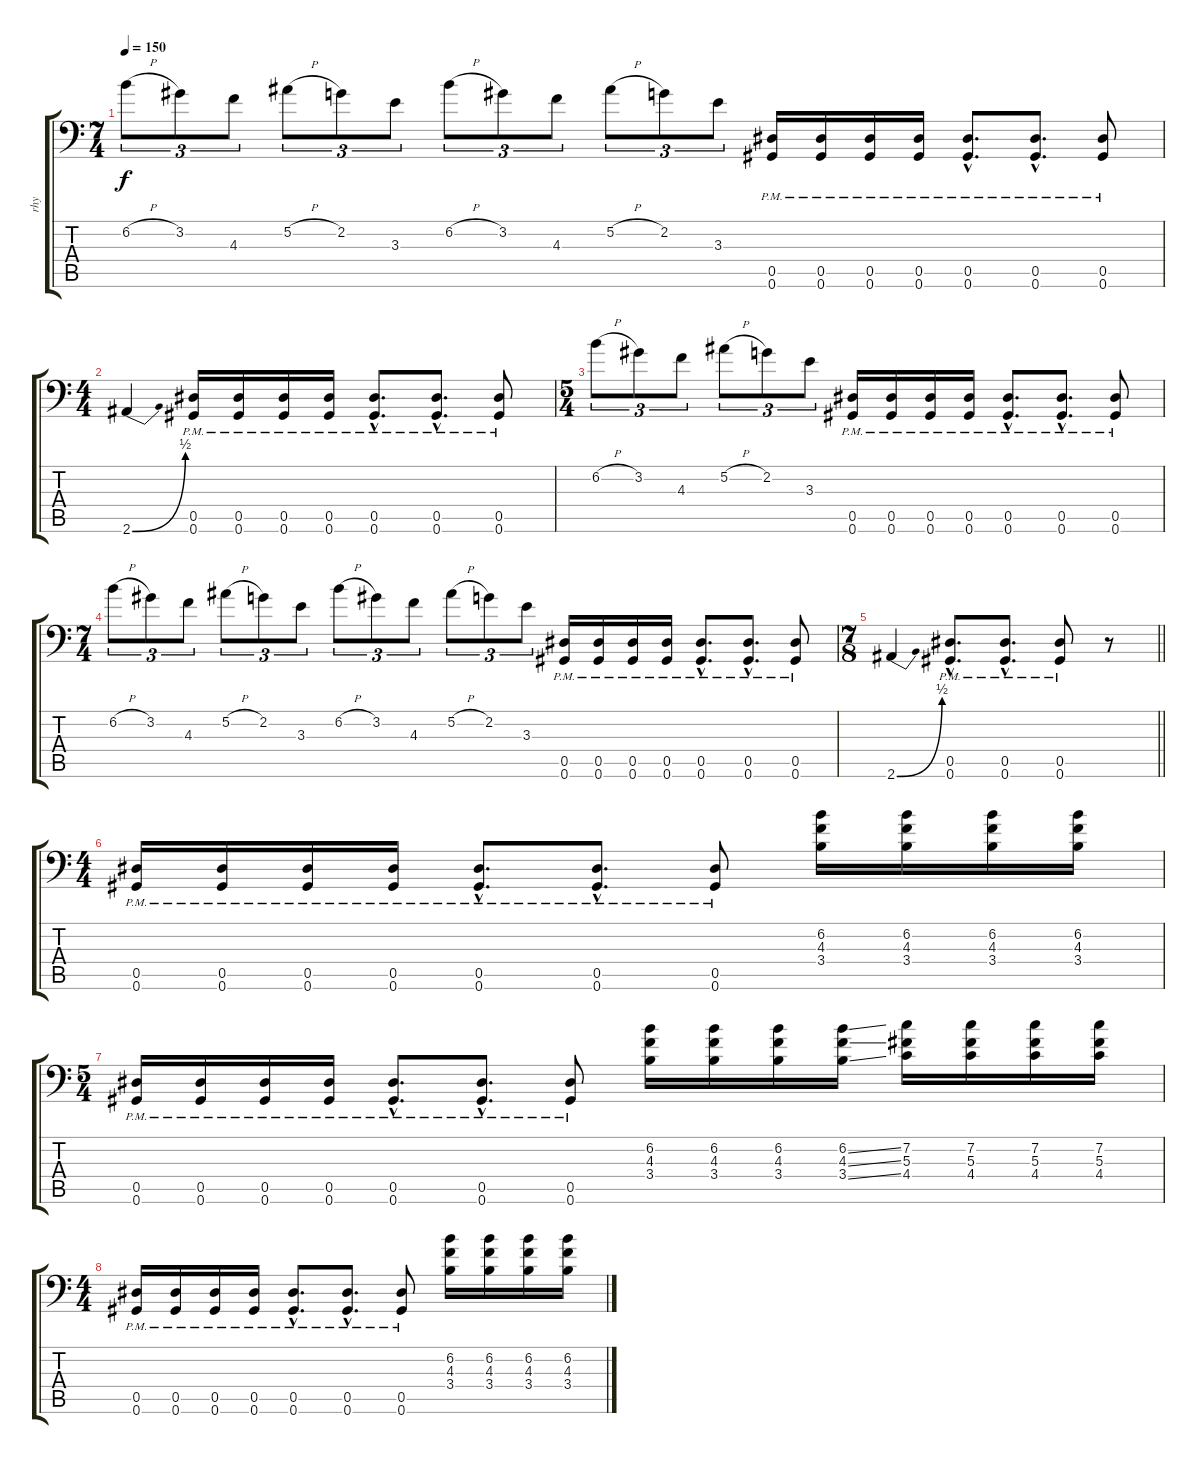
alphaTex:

\track ("rhy" "rhy") {instrument distortionguitar}
\staff {score tabs}
\tuning (Bb3 F3 Db3 Ab2 Eb2 Ab1) {hide}
\ts (7 4)
\tempo 150
\clef f4
\ks c
6.2{h}.8{tu (3 2) dy f} 3.2.8{tu (3 2)} 4.3.8{tu (3 2)} 5.2{h}.8{tu (3 2)} 2.2.8{tu (3 2)} 3.3.8{tu (3 2)} 6.2{h}.8{tu (3 2)} 3.2.8{tu (3 2)} 4.3.8{tu (3 2)} 5.2{h}.8{tu (3 2)} 2.2.8{tu (3 2)} 3.3.8{tu (3 2)} (0.5{pm} 0.6{pm}).16 (0.5{pm} 0.6{pm}).16 (0.5{pm} 0.6{pm}).16 (0.5{pm} 0.6{pm}).16 (0.5{hac pm} 0.6{hac pm}).8{d} (0.5{hac pm} 0.6{hac pm}).8{d} (0.5{pm} 0.6{pm}).8 |
\ts (4 4)
2.6{be (bend 0 0 60 2)}.4 (0.5{pm} 0.6{pm}).16 (0.5{pm} 0.6{pm}).16 (0.5{pm} 0.6{pm}).16 (0.5{pm} 0.6{pm}).16 (0.5{hac pm} 0.6{hac pm}).8{d} (0.5{hac pm} 0.6{hac pm}).8{d} (0.5{pm} 0.6{pm}).8 |
\ts (5 4)
6.2{h}.8{tu (3 2)} 3.2.8{tu (3 2)} 4.3.8{tu (3 2)} 5.2{h}.8{tu (3 2)} 2.2.8{tu (3 2)} 3.3.8{tu (3 2)} (0.5{pm} 0.6{pm}).16 (0.5{pm} 0.6{pm}).16 (0.5{pm} 0.6{pm}).16 (0.5{pm} 0.6{pm}).16 (0.5{hac pm} 0.6{hac pm}).8{d} (0.5{hac pm} 0.6{hac pm}).8{d} (0.5{pm} 0.6{pm}).8 |
\ts (7 4)
6.2{h}.8{tu (3 2)} 3.2.8{tu (3 2)} 4.3.8{tu (3 2)} 5.2{h}.8{tu (3 2)} 2.2.8{tu (3 2)} 3.3.8{tu (3 2)} 6.2{h}.8{tu (3 2)} 3.2.8{tu (3 2)} 4.3.8{tu (3 2)} 5.2{h}.8{tu (3 2)} 2.2.8{tu (3 2)} 3.3.8{tu (3 2)} (0.5{pm} 0.6{pm}).16 (0.5{pm} 0.6{pm}).16 (0.5{pm} 0.6{pm}).16 (0.5{pm} 0.6{pm}).16 (0.5{hac pm} 0.6{hac pm}).8{d} (0.5{hac pm} 0.6{hac pm}).8{d} (0.5{pm} 0.6{pm}).8 |
\ts (7 8)
\barLineRight lightlight
2.6{be (bend 0 0 60 2)}.4 (0.5{hac pm} 0.6{hac pm}).8{d} (0.5{hac pm} 0.6{hac pm}).8{d} (0.5{pm} 0.6{pm}).8 r.8 |
\ts (4 4)
\section ("" "")
(0.5{pm} 0.6{pm}).16 (0.5{pm} 0.6{pm}).16 (0.5{pm} 0.6{pm}).16 (0.5{pm} 0.6{pm}).16 (0.5{hac pm} 0.6{hac pm}).8{d} (0.5{hac pm} 0.6{hac pm}).8{d} (0.5{pm} 0.6{pm}).8 (6.2 4.3 3.4).16 (6.2 4.3 3.4).16 (6.2 4.3 3.4).16 (6.2 4.3 3.4).16 |
\ts (5 4)
(0.5{pm} 0.6{pm}).16 (0.5{pm} 0.6{pm}).16 (0.5{pm} 0.6{pm}).16 (0.5{pm} 0.6{pm}).16 (0.5{hac pm} 0.6{hac pm}).8{d} (0.5{hac pm} 0.6{hac pm}).8{d} (0.5{pm} 0.6{pm}).8 (6.2 4.3 3.4).16 (6.2 4.3 3.4).16 (6.2 4.3 3.4).16 (6.2{ss} 4.3{ss} 3.4{ss}).16 (7.2 5.3 4.4).16 (7.2 5.3 4.4).16 (7.2 5.3 4.4).16 (7.2 5.3 4.4).16 |
\ts (4 4)
(0.5{pm} 0.6{pm}).16 (0.5{pm} 0.6{pm}).16 (0.5{pm} 0.6{pm}).16 (0.5{pm} 0.6{pm}).16 (0.5{hac pm} 0.6{hac pm}).8{d} (0.5{hac pm} 0.6{hac pm}).8{d} (0.5{pm} 0.6{pm}).8 (6.2 4.3 3.4).16 (6.2 4.3 3.4).16 (6.2 4.3 3.4).16 (6.2 4.3 3.4).16
